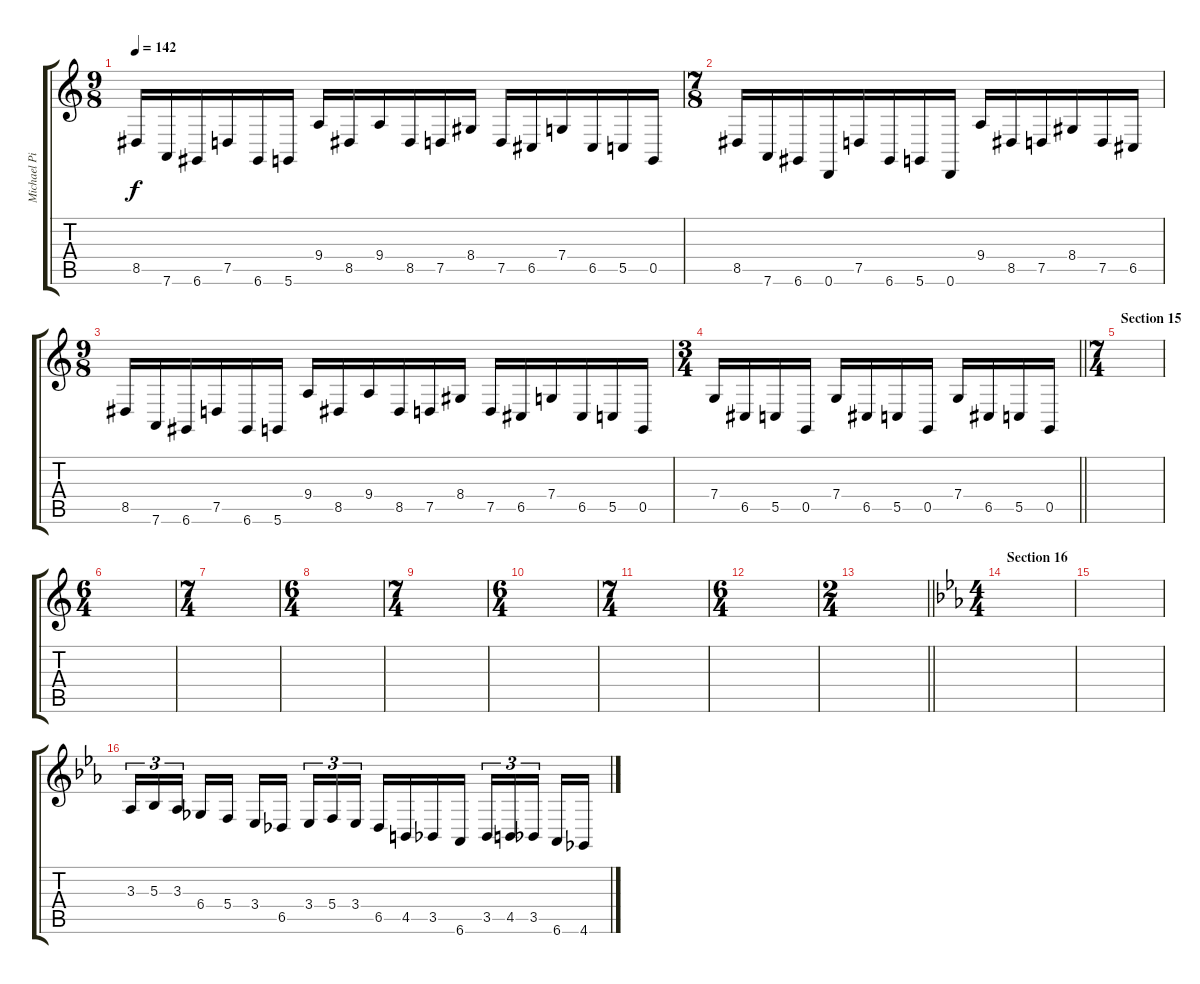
\track ("Michael Pinella (piano)" "Michael Pi") {instrument acousticgrandpiano}
\staff {score tabs}
\tuning (D4 A3 F3 C3 G2 D2) {hide}
\ts (9 8)
\tempo 142
\clef g2
\ks aminor
8.5.16{dy f} 7.6.16 6.6.16 7.5.16 6.6.16 5.6.16 9.4.16 8.5.16 9.4.16 8.5.16 7.5.16 8.4.16 7.5.16 6.5.16 7.4.16 6.5.16 5.5.16 0.5.16 |
\ts (7 8)
8.5.16 7.6.16 6.6.16 0.6.16 7.5.16 6.6.16 5.6.16 0.6.16 9.4.16 8.5.16 7.5.16 8.4.16 7.5.16 6.5.16 |
\ts (9 8)
8.5.16 7.6.16 6.6.16 7.5.16 6.6.16 5.6.16 9.4.16 8.5.16 9.4.16 8.5.16 7.5.16 8.4.16 7.5.16 6.5.16 7.4.16 6.5.16 5.5.16 0.5.16 |
\ts (3 4)
\barLineRight lightlight
7.4.16 6.5.16 5.5.16 0.5.16 7.4.16 6.5.16 5.5.16 0.5.16 7.4.16 6.5.16 5.5.16 0.5.16 |
\ts (7 4)
\section ("" "Section 15")
|
\ts (6 4)
|
\ts (7 4)
|
\ts (6 4)
|
\ts (7 4)
|
\ts (6 4)
|
\ts (7 4)
|
\ts (6 4)
|
\ts (2 4)
\barLineRight lightlight
|
\ts (4 4)
\section ("" "Section 16")
\ks cminor
|
|
3.3.16{tu (3 2)} 5.3.16{tu (3 2)} 3.3.16{tu (3 2) beam splitsecondary} 6.4.16 5.4.16 3.4.16 6.5.16{beam splitsecondary} 3.4.16{tu (3 2)} 5.4.16{tu (3 2)} 3.4.16{tu (3 2)} 6.5.16 4.5.16 3.5.16 6.6.16 3.5.16{tu (3 2)} 4.5.16{tu (3 2)} 3.5.16{tu (3 2) beam splitsecondary} 6.6.16 4.6.16
